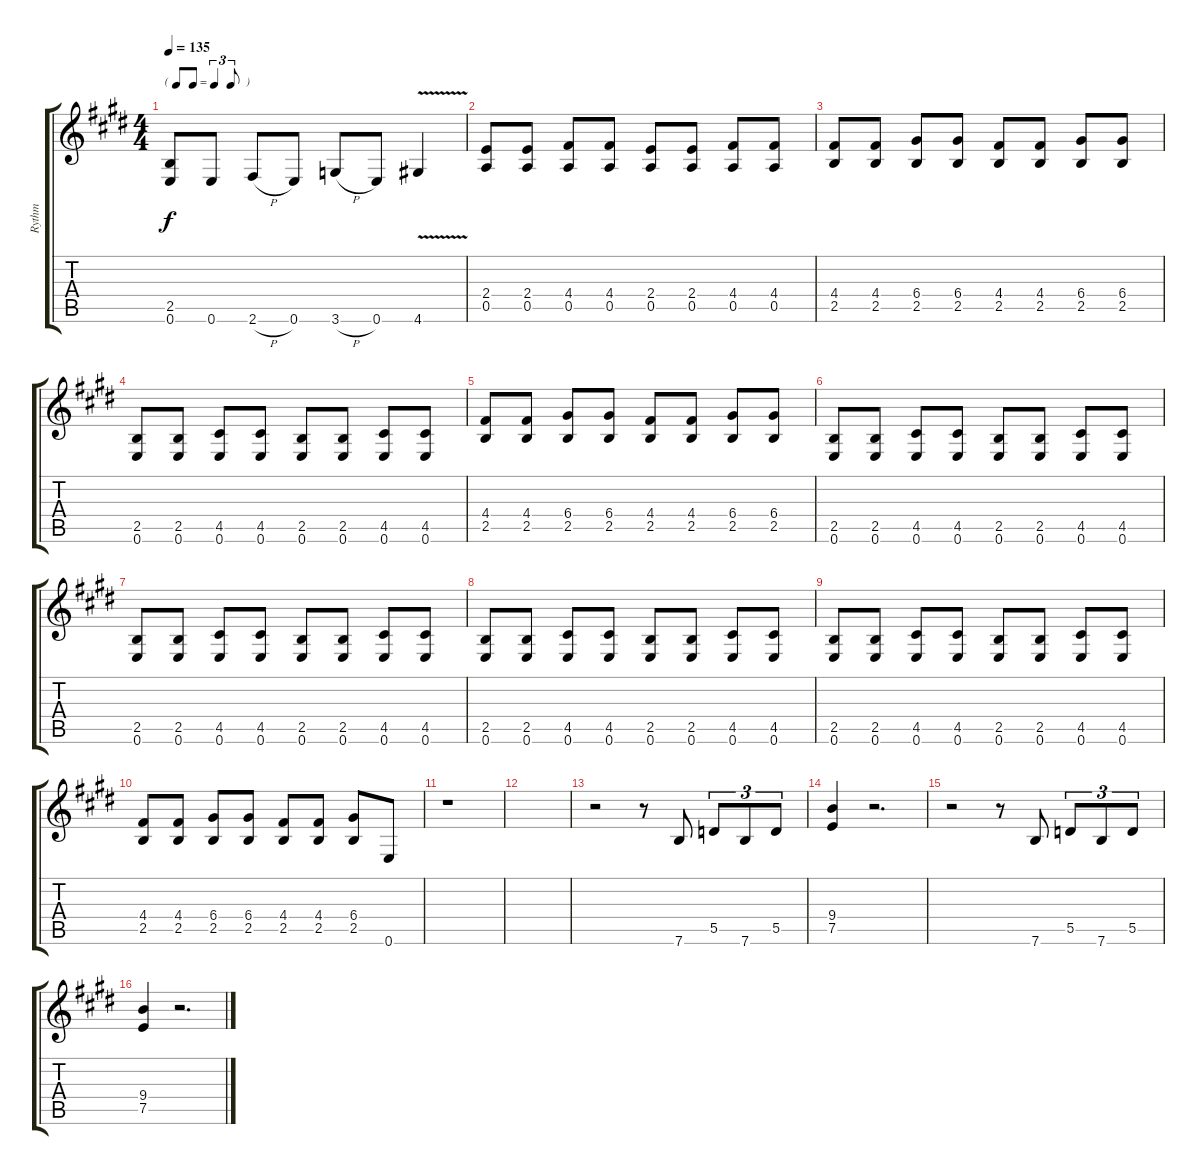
\track ("Rythm" "Rythm") {instrument distortionguitar}
\staff {score tabs}
\tuning (E4 B3 G3 D3 A2 E2) {hide}
\ts (4 4)
\tf triplet8th
\tempo 135
\clef g2
\ks e
(2.5 0.6).8{dy f} 0.6.8 2.6{h}.8 0.6.8 3.6{h}.8 0.6.8 4.6{v}.4 |
(2.4 0.5).8 (2.4 0.5).8 (4.4 0.5).8 (4.4 0.5).8 (2.4 0.5).8 (2.4 0.5).8 (4.4 0.5).8 (4.4 0.5).8 |
(4.4 2.5).8 (4.4 2.5).8 (6.4 2.5).8 (6.4 2.5).8 (4.4 2.5).8 (4.4 2.5).8 (6.4 2.5).8 (6.4 2.5).8 |
(2.5 0.6).8 (2.5 0.6).8 (4.5 0.6).8 (4.5 0.6).8 (2.5 0.6).8 (2.5 0.6).8 (4.5 0.6).8 (4.5 0.6).8 |
(4.4 2.5).8 (4.4 2.5).8 (6.4 2.5).8 (6.4 2.5).8 (4.4 2.5).8 (4.4 2.5).8 (6.4 2.5).8 (6.4 2.5).8 |
(2.5 0.6).8 (2.5 0.6).8 (4.5 0.6).8 (4.5 0.6).8 (2.5 0.6).8 (2.5 0.6).8 (4.5 0.6).8 (4.5 0.6).8 |
(2.5 0.6).8 (2.5 0.6).8 (4.5 0.6).8 (4.5 0.6).8 (2.5 0.6).8 (2.5 0.6).8 (4.5 0.6).8 (4.5 0.6).8 |
(2.5 0.6).8 (2.5 0.6).8 (4.5 0.6).8 (4.5 0.6).8 (2.5 0.6).8 (2.5 0.6).8 (4.5 0.6).8 (4.5 0.6).8 |
(2.5 0.6).8 (2.5 0.6).8 (4.5 0.6).8 (4.5 0.6).8 (2.5 0.6).8 (2.5 0.6).8 (4.5 0.6).8 (4.5 0.6).8 |
(4.4 2.5).8 (4.4 2.5).8 (6.4 2.5).8 (6.4 2.5).8 (4.4 2.5).8 (4.4 2.5).8 (6.4 2.5).8 0.6.8 |
r.1 |
|
r.2 r.8 7.6.8 5.5.8{tu (3 2)} 7.6.8{tu (3 2)} 5.5.8{tu (3 2)} |
(9.4 7.5).4 r.2{d} |
r.2 r.8 7.6.8 5.5.8{tu (3 2)} 7.6.8{tu (3 2)} 5.5.8{tu (3 2)} |
(9.4 7.5).4 r.2{d}
